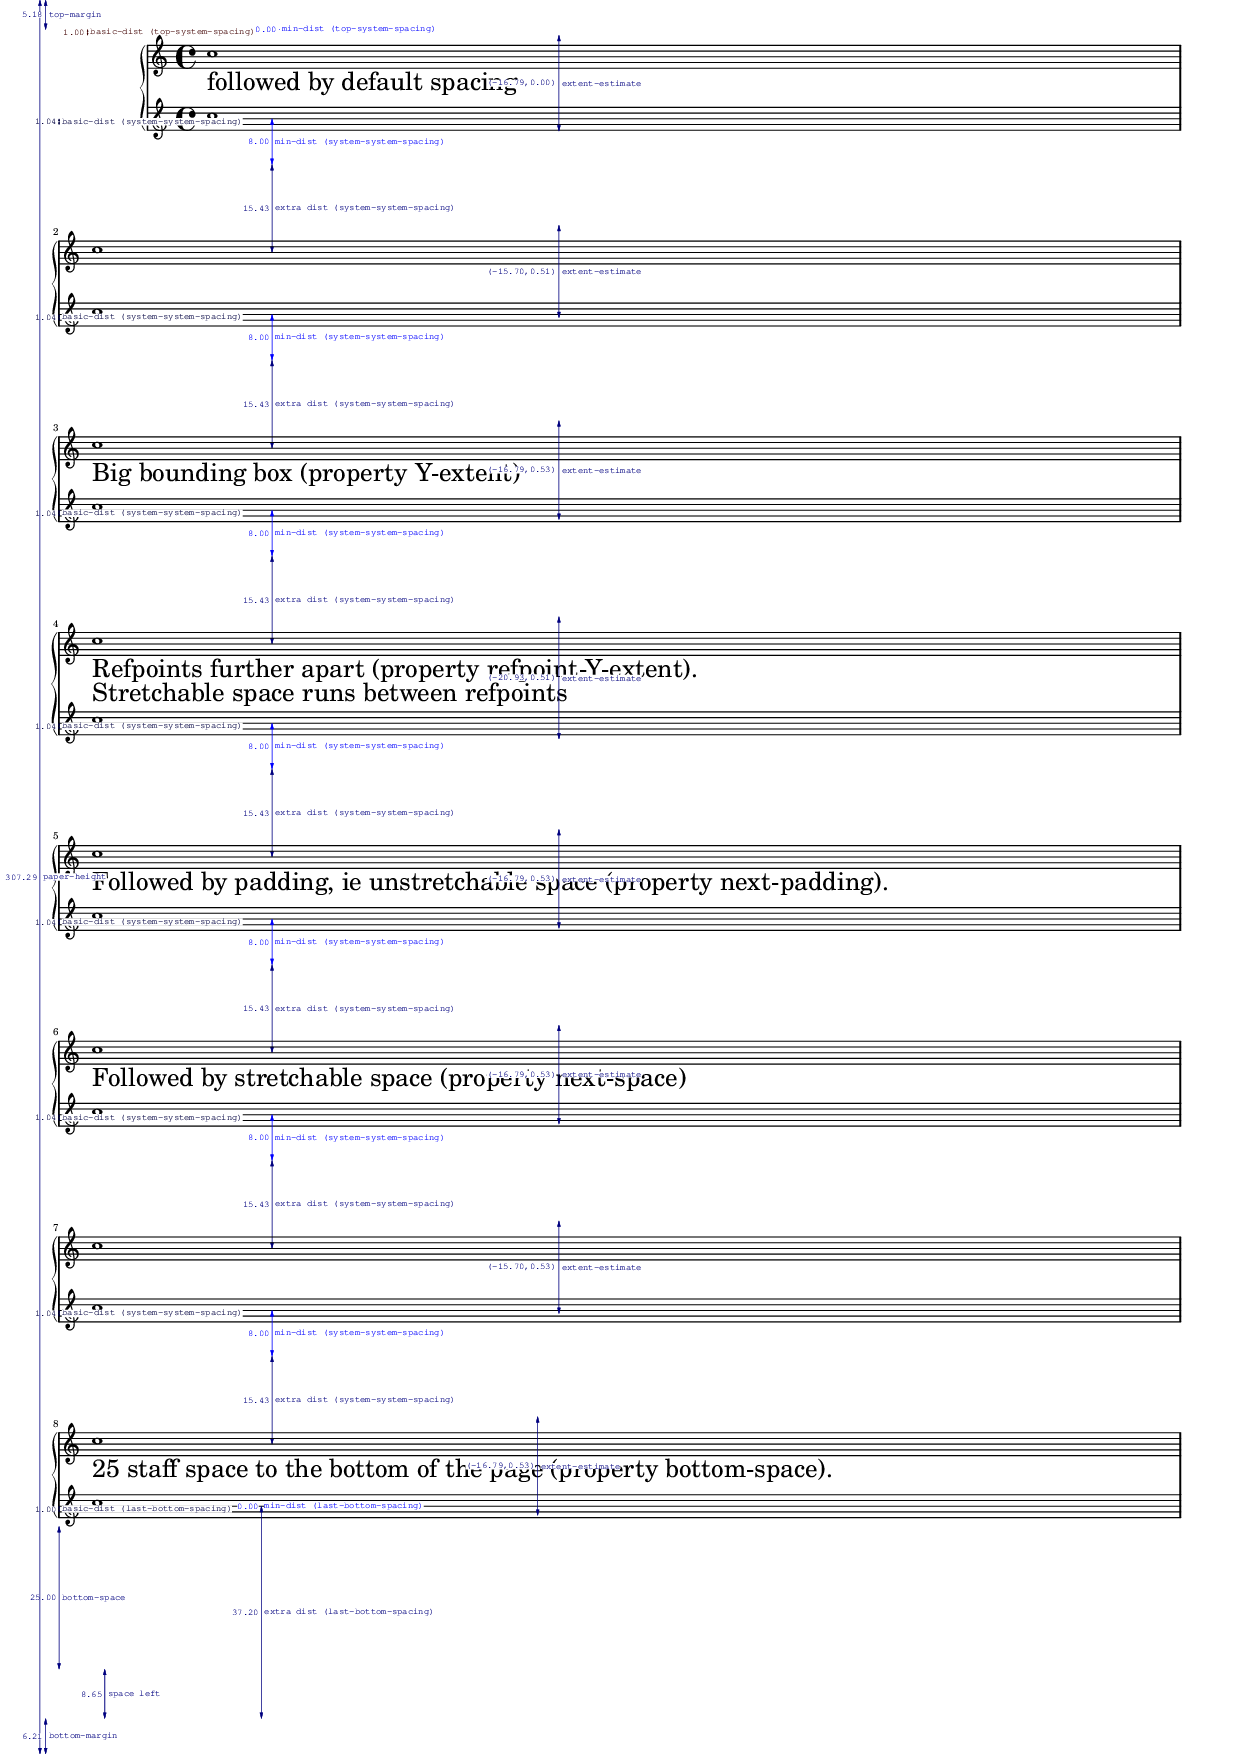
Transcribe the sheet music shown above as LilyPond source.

%%  Do not edit this file; it is auto-generated from LSR!
\version "2.11.23"

\header { texidoc = "
By setting properties in @code{NonMusicalPaperColumn}, vertical spacing
of page layout can be adjusted.


For technical reasons, @code{overrideProperty} has to be used for
setting properties on individual objects. @code{\override} may still be
used for global overrides.


By setting @code{annotate-spacing}, we can see the effect of each
property. 
" }

#(set-global-staff-size 11)

 \book {
   \score {
     \relative c'' \new PianoStaff <<
      \new Voice {
        c1_"followed by default spacing"
        \break
        c
        \break

        \overrideProperty
          #"Score.NonMusicalPaperColumn"
          #'line-break-system-details
          #'((Y-extent . (-30 . 10)))
        c_"Big bounding box (property Y-extent)"
        \break

        \overrideProperty
          #"Score.NonMusicalPaperColumn"
          #'line-break-system-details
          #'((refpoint-Y-extent . (-37 . -10)))
        c_\markup {
          \column {
            "Refpoints further apart (property refpoint-Y-extent)."
            "Stretchable space runs between refpoints" } }
        \break

        \overrideProperty
          #"Score.NonMusicalPaperColumn"
          #'line-break-system-details
          #'((next-padding . 10))
        c_"Followed by padding, ie unstretchable space (property next-padding)."
        \break

        \overrideProperty
         #"Score.NonMusicalPaperColumn"
          #'line-break-system-details
          #'((next-space . 20))
        c_"Followed by stretchable space (property next-space)"
        \break
        c
        \break

        \overrideProperty
          #"Score.NonMusicalPaperColumn"
          #'line-break-system-details
          #'((bottom-space . 25.0))
        c_"25 staff space to the bottom of the page (property bottom-space)."
        \break
      }
       { c1 c c c c c c c }
     >>
   }

   \paper {
     ragged-last-bottom = ##f
     annotate-spacing = ##t
     between-system-space = 1.0
     #(set! text-font-defaults
        (acons
         'font-size 6
         text-font-defaults))
  }
}

